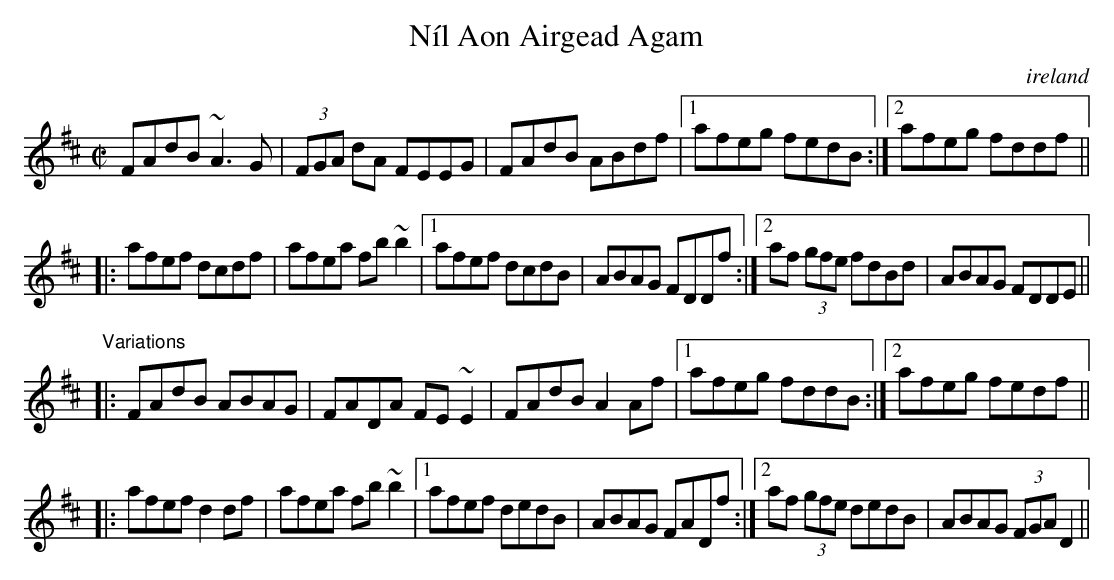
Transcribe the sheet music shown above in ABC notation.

X:1
T:N\'il Aon Airgead Agam
O:ireland
M:C|
K:D
FAdB ~A3G|(3FGA dA FEEG|FAdB ABdf|1 afeg fedB:|2 afeg fddf||
|:afef dcdf|afea fb~b2|1 afef dcdB|ABAG FDDf:|2 af (3gfe fdBd|ABAG FDDE||
"Variations"
|:FAdB ABAG|FADA FE~E2|FAdB A2Af|1 afeg fddB:|2 afeg fedf||
|:afef d2df|afea fb~b2|1 afef dedB|ABAG FADf:|2 af (3gfe dedB|ABAG (3FGA D2||
